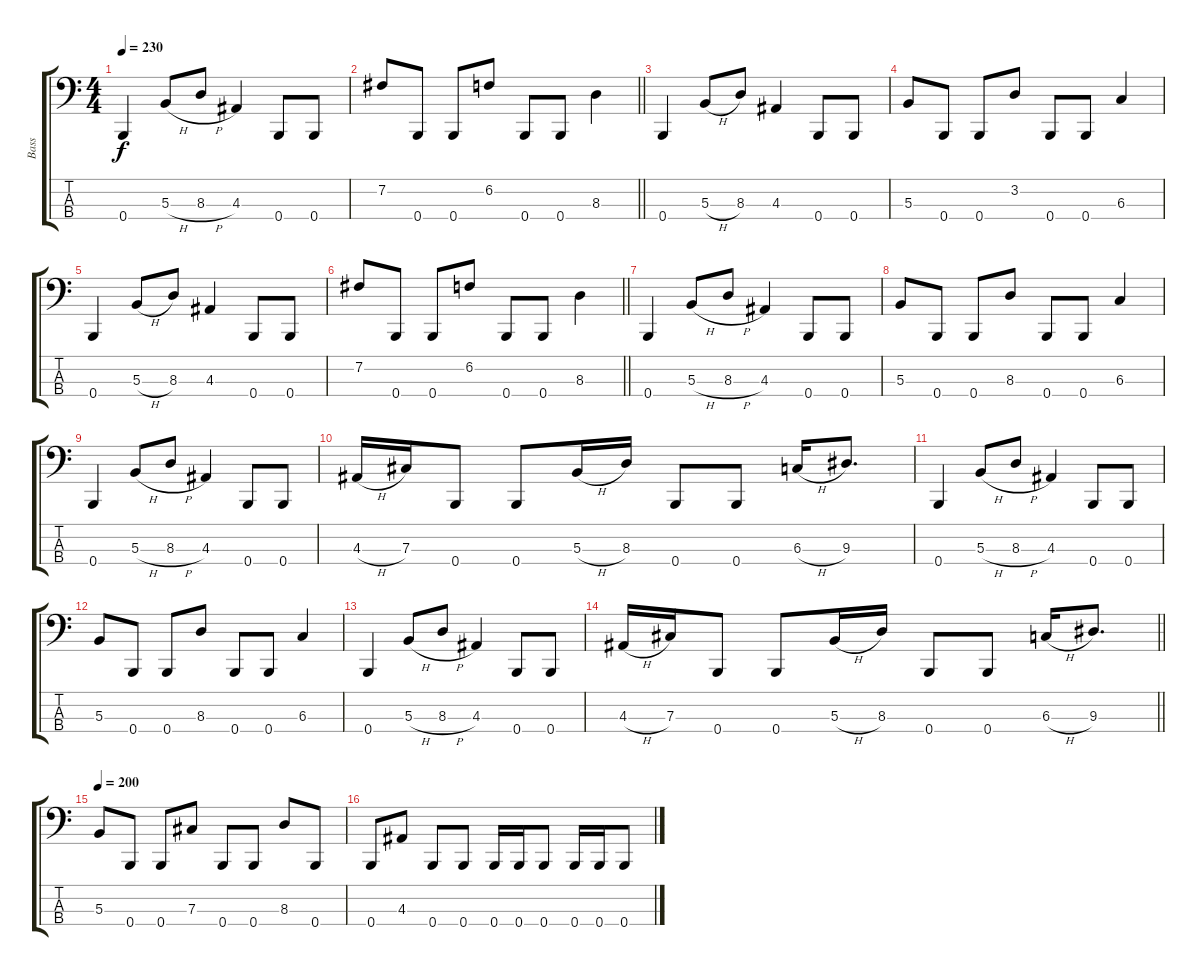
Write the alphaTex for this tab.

\track ("Bass" "Bass") {instrument electricbassfinger}
\staff {score tabs}
\tuning (E2 B1 Gb1 B0) {hide}
\ts (4 4)
\tempo 230
\clef f4
\ks c
0.4.4{dy f} 5.3{h}.8 8.3{h}.8 4.3.4 0.4.8 0.4.8 |
\barLineRight lightlight
7.2.8 0.4.8 0.4.8 6.2.8 0.4.8 0.4.8 8.3.4 |
0.4.4 5.3{h}.8 8.3.8 4.3.4 0.4.8 0.4.8 |
5.3.8 0.4.8 0.4.8 3.2.8 0.4.8 0.4.8 6.3.4 |
0.4.4 5.3{h}.8 8.3.8 4.3.4 0.4.8 0.4.8 |
\barLineRight lightlight
7.2.8 0.4.8 0.4.8 6.2.8 0.4.8 0.4.8 8.3.4 |
\section ("" " ")
0.4.4 5.3{h}.8 8.3{h}.8 4.3.4 0.4.8 0.4.8 |
5.3.8 0.4.8 0.4.8 8.3.8 0.4.8 0.4.8 6.3.4 |
0.4.4 5.3{h}.8 8.3{h}.8 4.3.4 0.4.8 0.4.8 |
4.3{h}.16 7.3.16 0.4.8 0.4.8 5.3{h}.16 8.3.16 0.4.8 0.4.8 6.3{h}.16 9.3.8{d} |
0.4.4 5.3{h}.8 8.3{h}.8 4.3.4 0.4.8 0.4.8 |
5.3.8 0.4.8 0.4.8 8.3.8 0.4.8 0.4.8 6.3.4 |
0.4.4 5.3{h}.8 8.3{h}.8 4.3.4 0.4.8 0.4.8 |
\barLineRight lightlight
4.3{h}.16 7.3.16 0.4.8 0.4.8 5.3{h}.16 8.3.16 0.4.8 0.4.8 6.3{h}.16 9.3.8{d} |
\section ("" "")
\tempo 200
5.3.8 0.4.8 0.4.8 7.3.8 0.4.8 0.4.8 8.3.8 0.4.8 |
0.4.8 4.3.8 0.4.8 0.4.8 0.4.16 0.4.16 0.4.8 0.4.16 0.4.16 0.4.8
